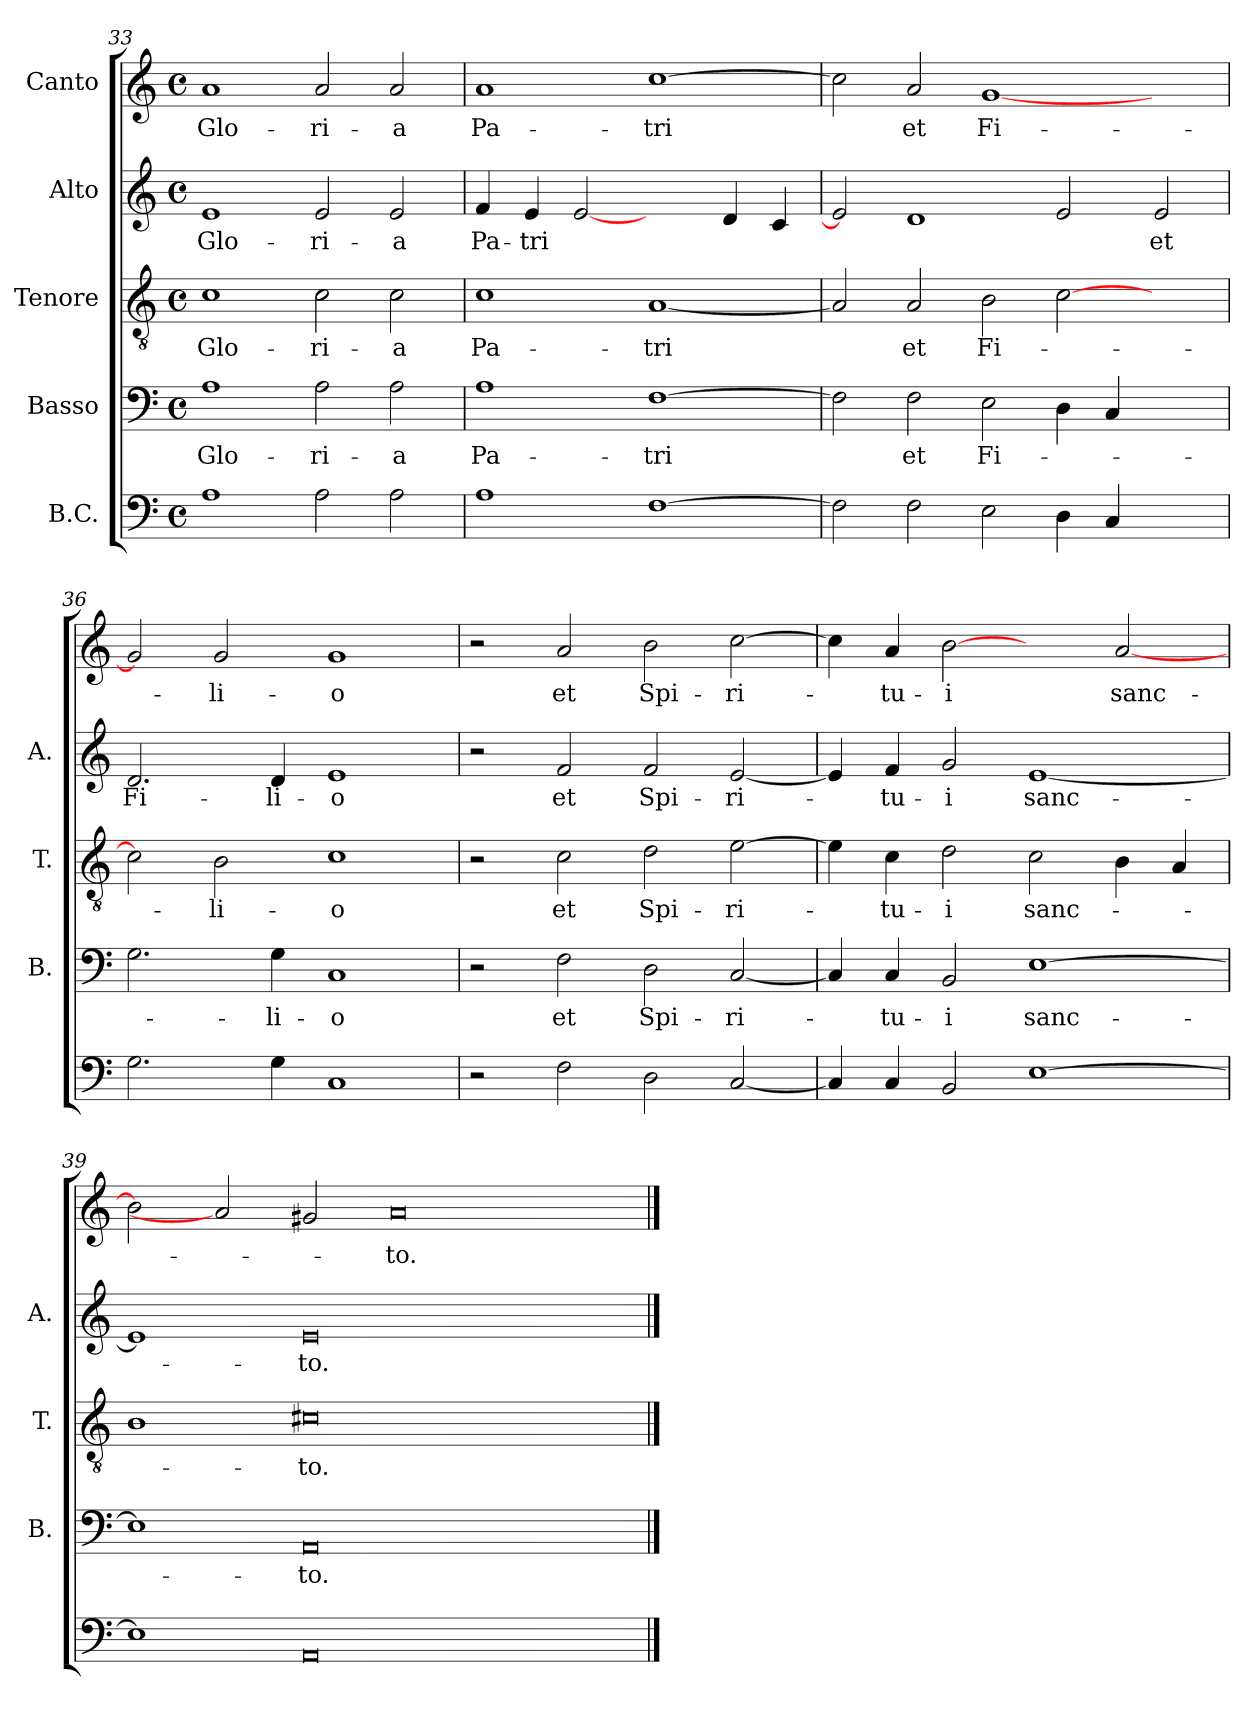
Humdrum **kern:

**kern	**kern	**text	**kern	**text	**kern	**text	**kern	**text
*part5	*part4	*part4	*part3	*part3	*part2	*part2	*part1	*part1
*staff5	*staff4	*staff4	*staff3	*staff3	*staff2	*staff2	*staff1	*staff1
*I"B.C.	*I"Basso	*	*I"Tenore	*	*I"Alto	*	*I"Canto	*
*	*I'B.	*	*I'T.	*	*I'A.	*	*	*
*clefF4	*clefF4	*	*clefGv2	*	*clefG2	*	*clefG2	*
*k[]	*k[]	*	*k[]	*	*k[]	*	*k[]	*
*C:	*C:	*	*C:	*	*C:	*	*C:	*
*M4/4	*M4/4	*	*M4/4	*	*M4/4	*	*M4/4	*
*met(c)	*met(c)	*	*met(c)	*	*met(c)	*	*met(c)	*
=33	=33	=33	=33	=33	=33	=33	=33	=33
1A\	1A\	Glo-	1c\	Glo-	1e/	Glo-	1a/	Glo-
2A\	2A\	-ri-	2c\	-ri-	2e/	-ri-	2a/	-ri-
2A\	2A\	-a	2c\	-a	2e/	-a	2a/	-a
=34	=34	=34	=34	=34	=34	=34	=34	=34
1A\	1A\	Pa-	1c\	Pa-	4f/	Pa-	1a/	Pa-
.	.	.	.	.	4e/	-tri	.	.
.	.	.	.	.	[2e/	.	.	.
[1F\	[1F\	-tri	[1A/	-tri	2ryy	.	[1cc\	-tri
.	.	.	.	.	4d/	.	.	.
.	.	.	.	.	4c/	.	.	.
=35	=35	=35	=35	=35	=35	=35	=35	=35
2F\]	2F\]	.	2A/]	.	2e/]	.	2cc\]	.
2F\	2F\	et	2A/	et	1d/	.	2a/	et
2E\	2E\	Fi-	2B\	Fi-	.	.	[1g/	Fi-
4D\	4D\	.	[2c\	.	2e/	.	.	.
4C/	4C/	.	.	.	.	.	.	.
2ryy	2ryy	.	2ryy	.	2e/	et	2ryy	.
=36	=36	=36	=36	=36	=36	=36	=36	=36
2.G\	2.G\	.	2c\]	.	2.d/	Fi-	2g/]	.
.	.	.	2B\	-li-	.	.	2g/	-li-
4G\	4G\	-li-	.	.	4d/	-li-	.	.
1C/	1C/	-o	1c\	-o	1e/	-o	1g/	-o
=37	=37	=37	=37	=37	=37	=37	=37	=37
2r	2r	.	2r	.	2r	.	2r	.
2F\	2F\	et	2c\	et	2f/	et	2a/	et
2D\	2D\	Spi-	2d\	Spi-	2f/	Spi-	2b\	Spi-
[2C/	[2C/	-ri-	[2e\	-ri-	[2e/	-ri-	[2cc\	-ri-
=38	=38	=38	=38	=38	=38	=38	=38	=38
4C/]	4C/]	.	4e\]	.	4e/]	.	4cc\]	.
4C/	4C/	-tu-	4c\	-tu-	4f/	-tu-	4a/	-tu-
2BB/	2BB/	-i	2d\	-i	2g/	-i	[2b\	-i
[1E\	[1E\	sanc-	2c\	sanc-	[1e/	sanc-	2ryy	.
.	.	.	4B\	.	.	.	[2a/	sanc-
.	.	.	4A/	.	.	.	.	.
=39	=39	=39	=39	=39	=39	=39	=39	=39
1E\]	1E\]	.	1B\	.	1e/]	.	2b\]	.
.	.	.	.	.	.	.	2a/]	.
0AA/	0AA/	-to.	0c#X\	-to.	0e/	-to.	2g#X/	.
.	.	.	.	.	.	.	0a/	-to.
2ryy	2ryy	.	2ryy	.	2ryy	.	.	.
==	==	==	==	==	==	==	==	==
*-	*-	*-	*-	*-	*-	*-	*-	*-
